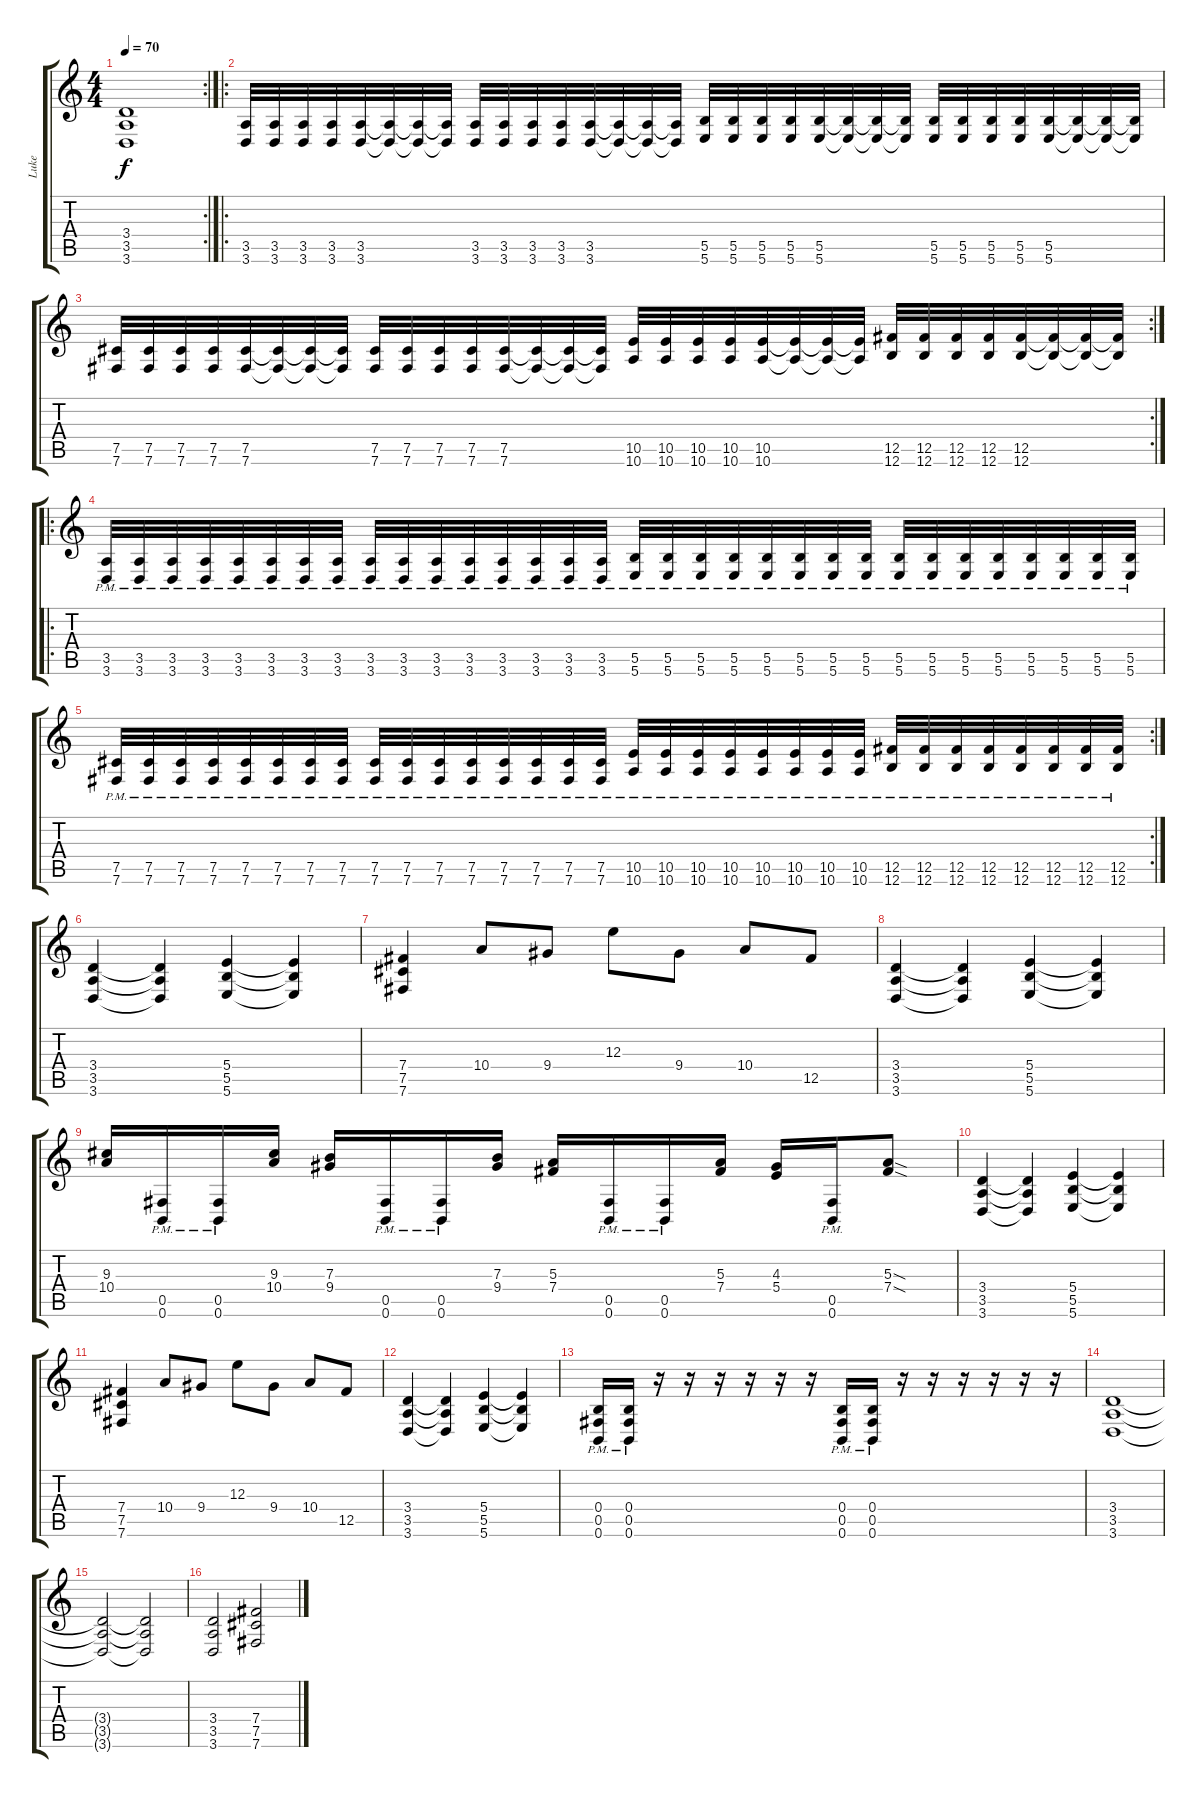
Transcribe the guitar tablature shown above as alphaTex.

\track ("Luke" "Luke") {instrument distortionguitar}
\staff {score tabs}
\tuning (Db4 Ab3 E3 B2 Gb2 B1) {hide}
\rc 2
\ts (4 4)
\tempo 70
\clef g2
\ks c
(3.4{t} 3.5{t} 3.6{t}).1{dy f} |
\ro
(3.5 3.6).32 (3.5 3.6).32 (3.5 3.6).32 (3.5 3.6).32 (3.5 3.6).32 (3.5{t} 3.6{t}).32 (3.5{t} 3.6{t}).32 (3.5{t} 3.6{t}).32 (3.5 3.6).32 (3.5 3.6).32 (3.5 3.6).32 (3.5 3.6).32 (3.5 3.6).32 (3.5{t} 3.6{t}).32 (3.5{t} 3.6{t}).32 (3.5{t} 3.6{t}).32 (5.5 5.6).32 (5.5 5.6).32 (5.5 5.6).32 (5.5 5.6).32 (5.5 5.6).32 (5.5{t} 5.6{t}).32 (5.5{t} 5.6{t}).32 (5.5{t} 5.6{t}).32 (5.5 5.6).32 (5.5 5.6).32 (5.5 5.6).32 (5.5 5.6).32 (5.5 5.6).32 (5.5{t} 5.6{t}).32 (5.5{t} 5.6{t}).32 (5.5{t} 5.6{t}).32 |
\rc 2
(7.5 7.6).32 (7.5 7.6).32 (7.5 7.6).32 (7.5 7.6).32 (7.5 7.6).32 (7.5{t} 7.6{t}).32 (7.5{t} 7.6{t}).32 (7.5{t} 7.6{t}).32 (7.5 7.6).32 (7.5 7.6).32 (7.5 7.6).32 (7.5 7.6).32 (7.5 7.6).32 (7.5{t} 7.6{t}).32 (7.5{t} 7.6{t}).32 (7.5{t} 7.6{t}).32 (10.5 10.6).32 (10.5 10.6).32 (10.5 10.6).32 (10.5 10.6).32 (10.5 10.6).32 (10.5{t} 10.6{t}).32 (10.5{t} 10.6{t}).32 (10.5{t} 10.6{t}).32 (12.5 12.6).32 (12.5 12.6).32 (12.5 12.6).32 (12.5 12.6).32 (12.5 12.6).32 (12.5{t} 12.6{t}).32 (12.5{t} 12.6{t}).32 (12.5{t} 12.6{t}).32 |
\ro
(3.5 3.6{pm}).32 (3.5 3.6{pm}).32 (3.5 3.6{pm}).32 (3.5 3.6{pm}).32 (3.5 3.6{pm}).32 (3.5 3.6{pm}).32 (3.5 3.6{pm}).32 (3.5 3.6{pm}).32 (3.5 3.6{pm}).32 (3.5 3.6{pm}).32 (3.5 3.6{pm}).32 (3.5 3.6{pm}).32 (3.5 3.6{pm}).32 (3.5 3.6{pm}).32 (3.5 3.6{pm}).32 (3.5 3.6{pm}).32 (5.5 5.6{pm}).32 (5.5 5.6{pm}).32 (5.5 5.6{pm}).32 (5.5 5.6{pm}).32 (5.5 5.6{pm}).32 (5.5 5.6{pm}).32 (5.5 5.6{pm}).32 (5.5 5.6{pm}).32 (5.5 5.6{pm}).32 (5.5 5.6{pm}).32 (5.5 5.6{pm}).32 (5.5 5.6{pm}).32 (5.5 5.6{pm}).32 (5.5 5.6{pm}).32 (5.5 5.6{pm}).32 (5.5 5.6{pm}).32 |
\rc 2
(7.5 7.6{pm}).32 (7.5 7.6{pm}).32 (7.5 7.6{pm}).32 (7.5 7.6{pm}).32 (7.5 7.6{pm}).32 (7.5 7.6{pm}).32 (7.5 7.6{pm}).32 (7.5 7.6{pm}).32 (7.5 7.6{pm}).32 (7.5 7.6{pm}).32 (7.5 7.6{pm}).32 (7.5 7.6{pm}).32 (7.5 7.6{pm}).32 (7.5 7.6{pm}).32 (7.5 7.6{pm}).32 (7.5 7.6{pm}).32 (10.5 10.6{pm}).32 (10.5 10.6{pm}).32 (10.5 10.6{pm}).32 (10.5 10.6{pm}).32 (10.5 10.6{pm}).32 (10.5 10.6{pm}).32 (10.5 10.6{pm}).32 (10.5 10.6{pm}).32 (12.5 12.6{pm}).32 (12.5 12.6{pm}).32 (12.5 12.6{pm}).32 (12.5 12.6{pm}).32 (12.5 12.6{pm}).32 (12.5 12.6{pm}).32 (12.5 12.6{pm}).32 (12.5 12.6{pm}).32 |
(3.4 3.5 3.6).4 (3.4{t} 3.5{t} 3.6{t}).4 (5.4 5.5 5.6).4 (5.4{t} 5.5{t} 5.6{t}).4 |
(7.4 7.5 7.6).4 10.4.8 9.4.8 12.3.8 9.4.8 10.4.8 12.5.8 |
(3.4 3.5 3.6).4 (3.4{t} 3.5{t} 3.6{t}).4 (5.4 5.5 5.6).4 (5.4{t} 5.5{t} 5.6{t}).4 |
(9.3 10.4).16 (0.5{pm} 0.6).16 (0.5{pm} 0.6).16 (9.3 10.4).16 (7.3 9.4).16 (0.5{pm} 0.6).16 (0.5{pm} 0.6).16 (7.3 9.4).16 (5.3 7.4).16 (0.5{pm} 0.6).16 (0.5{pm} 0.6).16 (5.3 7.4).16 (4.3 5.4).16 (0.5{pm} 0.6).16 (5.3{sod} 7.4{sod}).8 |
(3.4 3.5 3.6).4 (3.4{t} 3.5{t} 3.6{t}).4 (5.4 5.5 5.6).4 (5.4{t} 5.5{t} 5.6{t}).4 |
(7.4 7.5 7.6).4 10.4.8 9.4.8 12.3.8 9.4.8 10.4.8 12.5.8 |
(3.4 3.5 3.6).4 (3.4{t} 3.5{t} 3.6{t}).4 (5.4 5.5 5.6).4 (5.4{t} 5.5{t} 5.6{t}).4 |
(0.4 0.5 0.6{pm}).16 (0.4 0.5 0.6{pm}).16 r.16 r.16 r.16 r.16 r.16 r.16 (0.4 0.5 0.6{pm}).16 (0.4 0.5 0.6{pm}).16 r.16 r.16 r.16 r.16 r.16 r.16 |
(3.4 3.5 3.6).1 |
(3.4{t} 3.5{t} 3.6{t}).2 (3.4{t} 3.5{t} 3.6{t}).2 |
(3.4 3.5 3.6).2 (7.4 7.5 7.6).2
